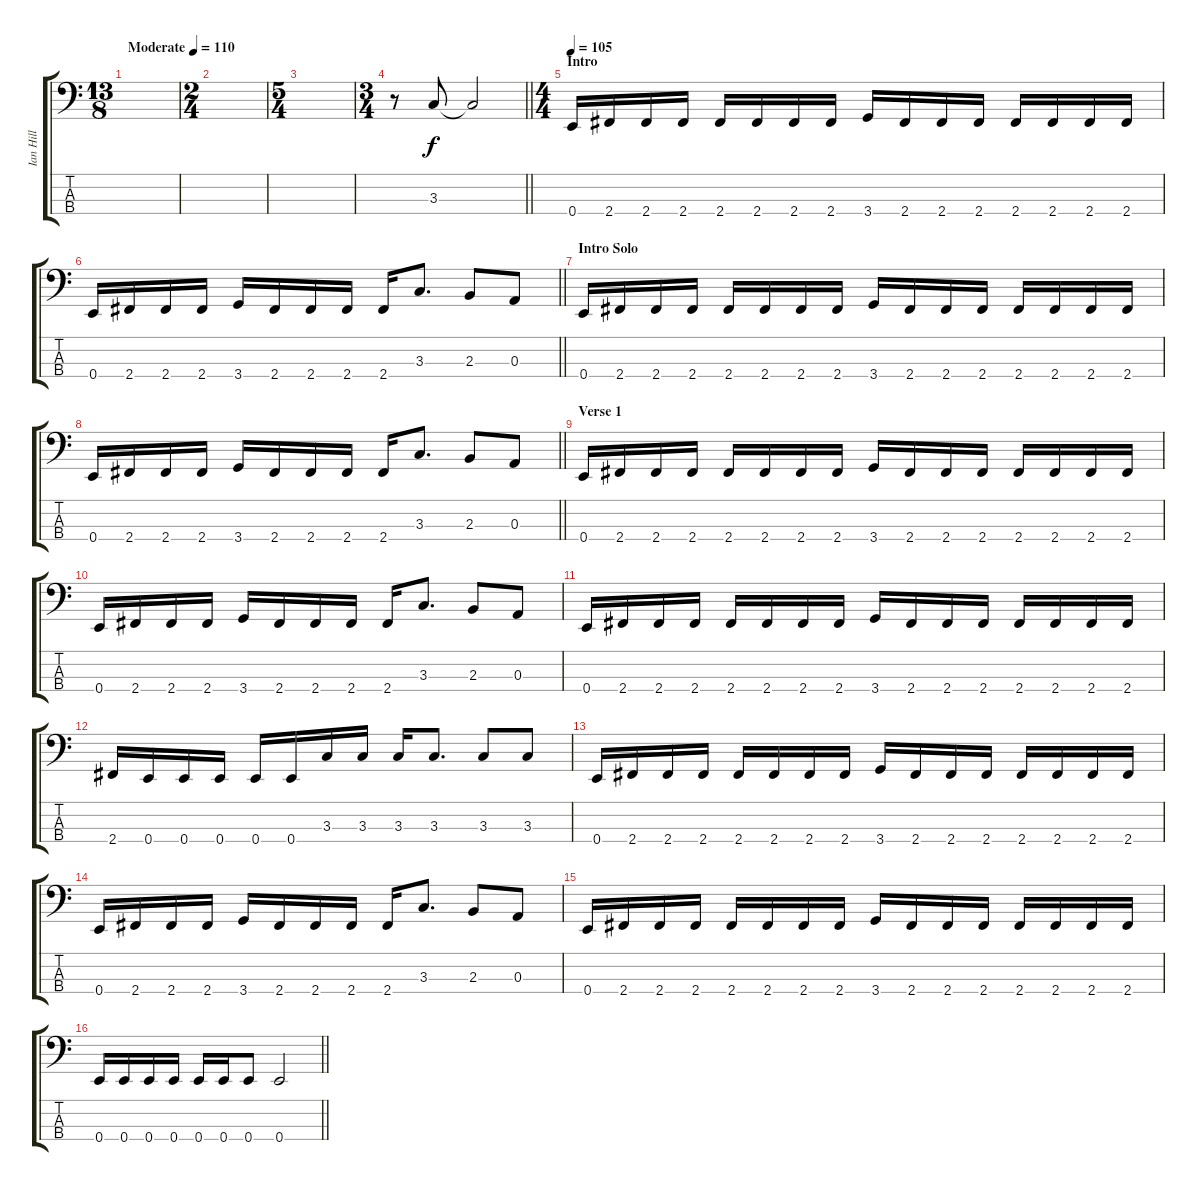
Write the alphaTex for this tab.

\track ("Ian Hill" "Ian Hill") {instrument electricbasspick}
\staff {score tabs}
\tuning (G2 D2 A1 E1) {hide}
\ts (13 8)
\tempo (110 "Moderate")
\clef f4
\ks c
|
\ts (2 4)
|
\ts (5 4)
|
\ts (3 4)
\barLineRight lightlight
r.8 3.3.8 3.3{t}.2 |
\ts (4 4)
\section ("" "Intro")
\tempo 105
0.4.16 2.4.16 2.4.16 2.4.16 2.4.16 2.4.16 2.4.16 2.4.16 3.4.16 2.4.16 2.4.16 2.4.16 2.4.16 2.4.16 2.4.16 2.4.16 |
\barLineRight lightlight
0.4.16 2.4.16 2.4.16 2.4.16 3.4.16 2.4.16 2.4.16 2.4.16 2.4.16 3.3.8{d} 2.3.8 0.3.8 |
\section ("" "Intro Solo")
0.4.16 2.4.16 2.4.16 2.4.16 2.4.16 2.4.16 2.4.16 2.4.16 3.4.16 2.4.16 2.4.16 2.4.16 2.4.16 2.4.16 2.4.16 2.4.16 |
\barLineRight lightlight
0.4.16 2.4.16 2.4.16 2.4.16 3.4.16 2.4.16 2.4.16 2.4.16 2.4.16 3.3.8{d} 2.3.8 0.3.8 |
\section ("" "Verse 1")
0.4.16 2.4.16 2.4.16 2.4.16 2.4.16 2.4.16 2.4.16 2.4.16 3.4.16 2.4.16 2.4.16 2.4.16 2.4.16 2.4.16 2.4.16 2.4.16 |
0.4.16 2.4.16 2.4.16 2.4.16 3.4.16 2.4.16 2.4.16 2.4.16 2.4.16 3.3.8{d} 2.3.8 0.3.8 |
0.4.16 2.4.16 2.4.16 2.4.16 2.4.16 2.4.16 2.4.16 2.4.16 3.4.16 2.4.16 2.4.16 2.4.16 2.4.16 2.4.16 2.4.16 2.4.16 |
2.4.16 0.4.16 0.4.16 0.4.16 0.4.16 0.4.16 3.3.16 3.3.16 3.3.16 3.3.8{d} 3.3.8 3.3.8 |
0.4.16 2.4.16 2.4.16 2.4.16 2.4.16 2.4.16 2.4.16 2.4.16 3.4.16 2.4.16 2.4.16 2.4.16 2.4.16 2.4.16 2.4.16 2.4.16 |
0.4.16 2.4.16 2.4.16 2.4.16 3.4.16 2.4.16 2.4.16 2.4.16 2.4.16 3.3.8{d} 2.3.8 0.3.8 |
0.4.16 2.4.16 2.4.16 2.4.16 2.4.16 2.4.16 2.4.16 2.4.16 3.4.16 2.4.16 2.4.16 2.4.16 2.4.16 2.4.16 2.4.16 2.4.16 |
\barLineRight lightlight
0.4.16 0.4.16 0.4.16 0.4.16 0.4.16 0.4.16 0.4.8 0.4.2
